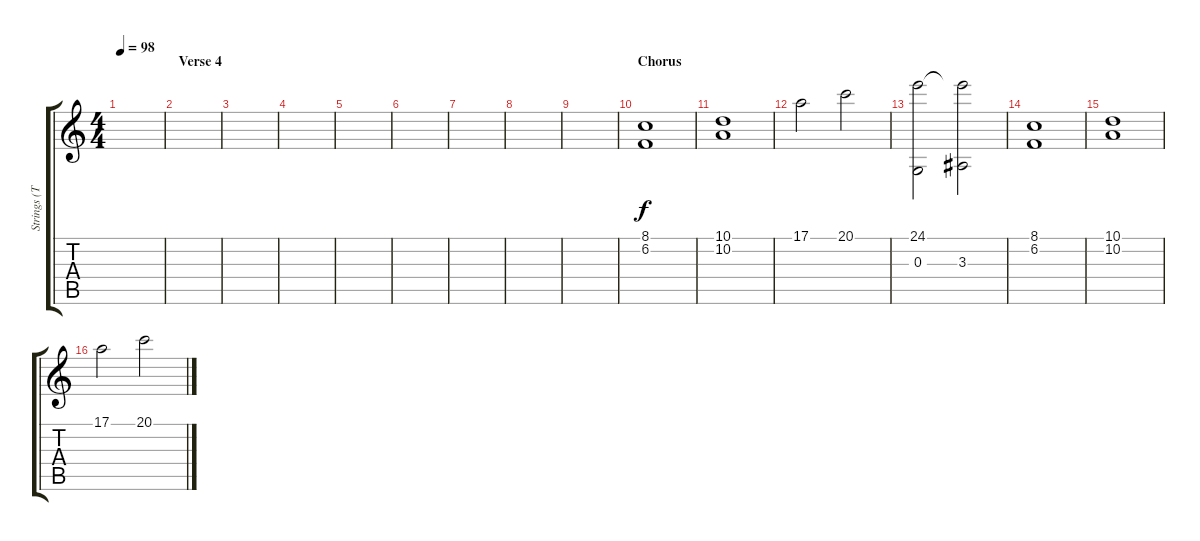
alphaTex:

\track ("Strings (Tremolo)" "Strings (T") {instrument tremolostrings}
\staff {score tabs}
\tuning (E4 B3 G3 D3 A2 E2) {hide}
\ts (4 4)
\tempo 98
\clef g2
\ks c
|
\section ("" "Verse 4")
|
|
|
|
|
|
|
|
\section ("" "Chorus")
(8.1 6.2).1 |
(10.1 10.2).1 |
17.1.2 20.1.2 |
(24.1 0.3).2 (24.1{t} 3.3).2 |
(8.1 6.2).1 |
(10.1 10.2).1 |
17.1.2 20.1.2
